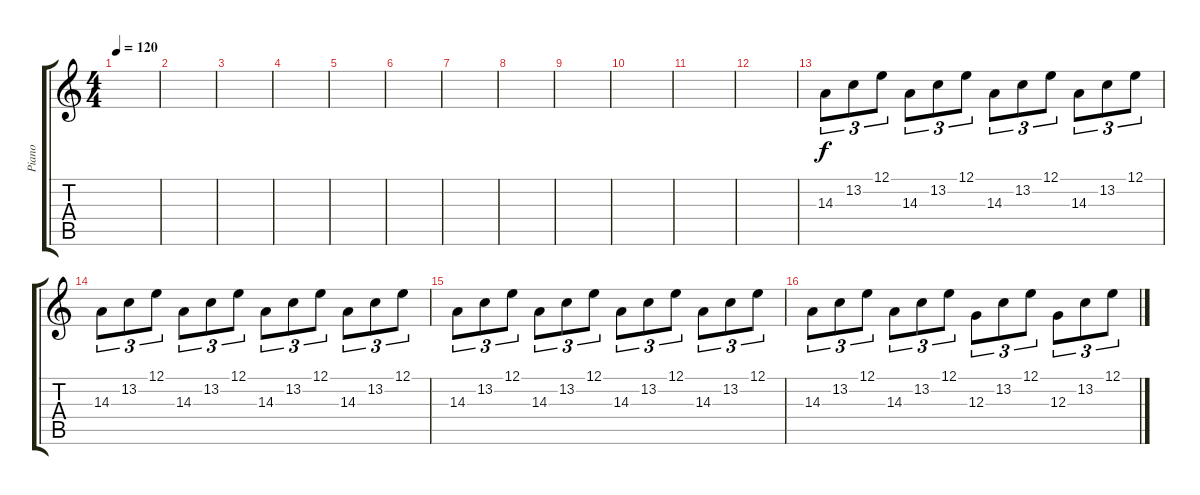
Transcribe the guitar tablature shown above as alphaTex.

\track ("Piano" "Piano") {instrument acousticgrandpiano}
\staff {score tabs}
\tuning (E4 B3 G3 D3 A2 E2) {hide}
\ts (4 4)
\tempo 120
\clef g2
\ks c
|
|
|
|
|
|
|
|
|
|
|
|
14.3.8{tu (3 2)} 13.2.8{tu (3 2)} 12.1.8{tu (3 2)} 14.3.8{tu (3 2)} 13.2.8{tu (3 2)} 12.1.8{tu (3 2)} 14.3.8{tu (3 2)} 13.2.8{tu (3 2)} 12.1.8{tu (3 2)} 14.3.8{tu (3 2)} 13.2.8{tu (3 2)} 12.1.8{tu (3 2)} |
14.3.8{tu (3 2)} 13.2.8{tu (3 2)} 12.1.8{tu (3 2)} 14.3.8{tu (3 2)} 13.2.8{tu (3 2)} 12.1.8{tu (3 2)} 14.3.8{tu (3 2)} 13.2.8{tu (3 2)} 12.1.8{tu (3 2)} 14.3.8{tu (3 2)} 13.2.8{tu (3 2)} 12.1.8{tu (3 2)} |
14.3.8{tu (3 2)} 13.2.8{tu (3 2)} 12.1.8{tu (3 2)} 14.3.8{tu (3 2)} 13.2.8{tu (3 2)} 12.1.8{tu (3 2)} 14.3.8{tu (3 2)} 13.2.8{tu (3 2)} 12.1.8{tu (3 2)} 14.3.8{tu (3 2)} 13.2.8{tu (3 2)} 12.1.8{tu (3 2)} |
14.3.8{tu (3 2)} 13.2.8{tu (3 2)} 12.1.8{tu (3 2)} 14.3.8{tu (3 2)} 13.2.8{tu (3 2)} 12.1.8{tu (3 2)} 12.3.8{tu (3 2)} 13.2.8{tu (3 2)} 12.1.8{tu (3 2)} 12.3.8{tu (3 2)} 13.2.8{tu (3 2)} 12.1.8{tu (3 2)}
